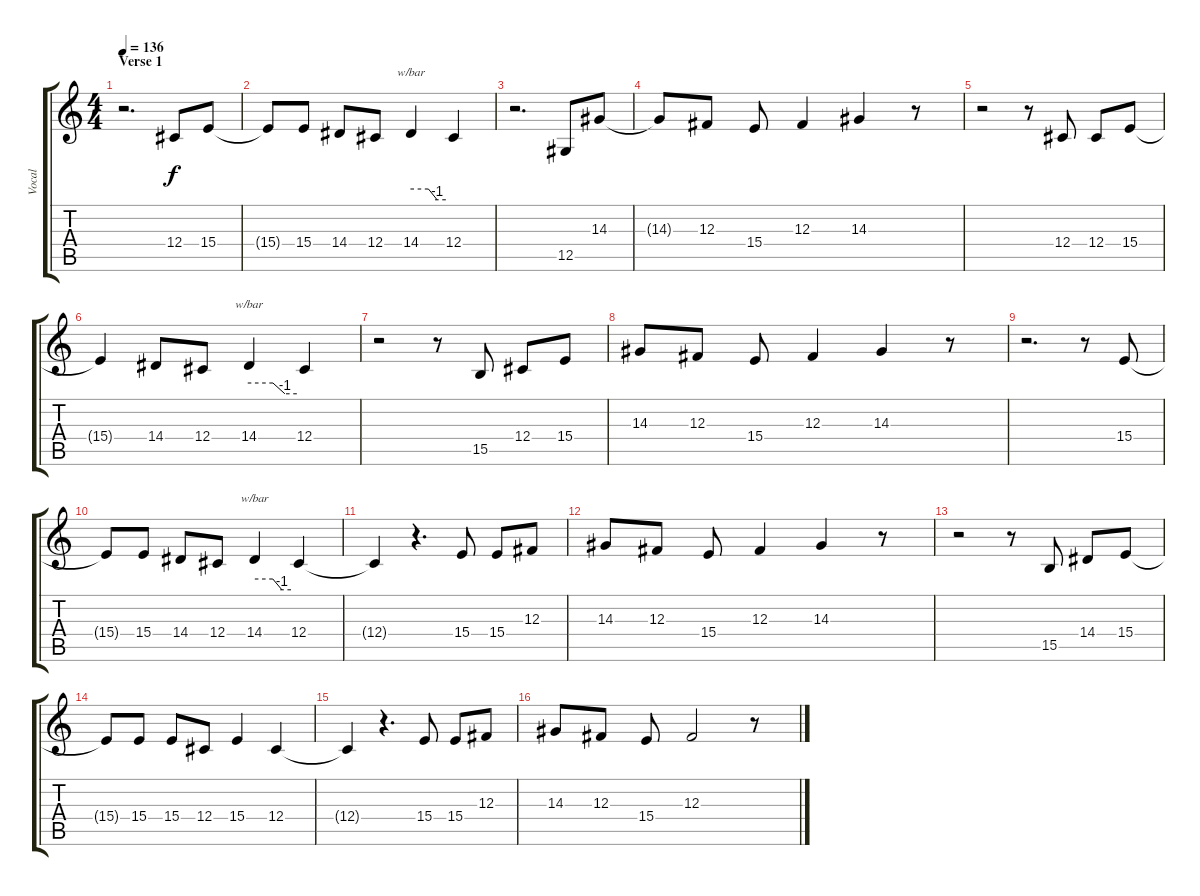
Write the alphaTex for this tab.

\track ("Vocal" "Vocal") {instrument viola}
\staff {score tabs}
\tuning (Eb4 Bb3 Gb3 Db3 Ab2 Eb2) {hide}
\ts (4 4)
\section ("" "Verse 1")
\tempo 136
\clef g2
\ks c
r.2{d dy f} 12.4.8 15.4.8 |
15.4{t}.8 15.4.8 14.4.8 12.4.8 14.4.4{tbe (custom default 0 0 30 0 45 -4 60 -4)} 12.4.4 |
r.2{d} 12.5.8 14.3.8 |
14.3{t}.8 12.3.8 15.4.8 12.3.4 14.3.4 r.8 |
r.2 r.8 12.4.8 12.4.8 15.4.8 |
15.4{t}.4 14.4.8 12.4.8 14.4.4{tbe (custom default 0 0 30 0 45 -4 60 -4)} 12.4.4 |
r.2 r.8 15.5.8 12.4.8 15.4.8 |
14.3.8 12.3.8 15.4.8 12.3.4 14.3.4 r.8 |
r.2{d} r.8 15.4.8 |
15.4{t}.8 15.4.8 14.4.8 12.4.8 14.4.4{tbe (custom default 0 0 30 0 45 -4 60 -4)} 12.4.4 |
12.4{t}.4 r.4{d} 15.4.8 15.4.8 12.3.8 |
14.3.8 12.3.8 15.4.8 12.3.4 14.3.4 r.8 |
r.2 r.8 15.5.8 14.4.8 15.4.8 |
15.4{t}.8 15.4.8 15.4.8 12.4.8 15.4.4 12.4.4 |
12.4{t}.4 r.4{d} 15.4.8 15.4.8 12.3.8 |
14.3.8 12.3.8 15.4.8 12.3.2 r.8
